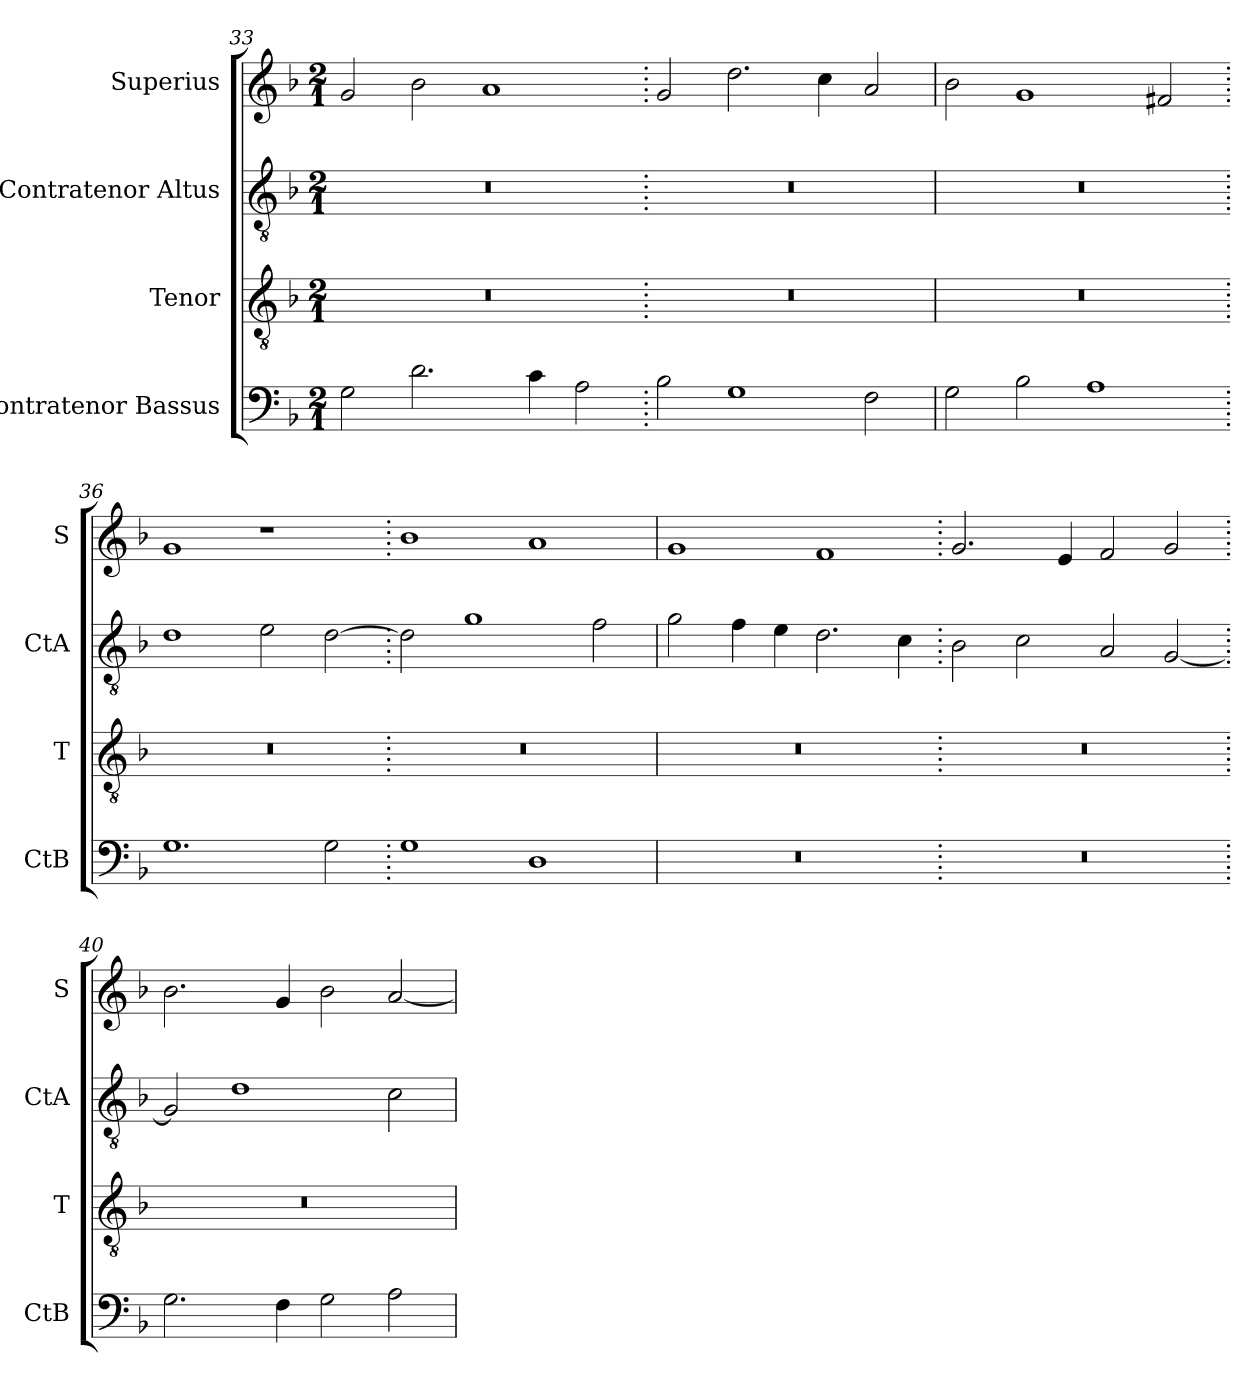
**kern	**kern	**kern	**kern
*part4	*part3	*part2	*part1
*staff4	*staff3	*staff2	*staff1
*I"Contratenor Bassus	*I"Tenor	*I"Contratenor   Altus	*I"Superius
*I'CtB	*I'T	*I'CtA	*I'S
*clefF4	*clefGv2	*clefGv2	*clefG2
*k[b-]	*k[b-]	*k[b-]	*k[b-]
*M2/1	*M2/1	*M2/1	*M2/1
=33	=33	=33	=33
2G	0r	0r	2g
2.d	.	.	2b-
.	.	.	1a
4c	.	.	.
2A	.	.	.
=34.	=34.	=34.	=34.
2B-	0r	0r	2g
1G	.	.	2.dd
.	.	.	4cc
2F	.	.	2a
=35	=35	=35	=35
2G	0r	0r	2b-
2B-	.	.	1g
1A	.	.	.
.	.	.	2f#X
=36.	=36.	=36.	=36.
1.G	0r	1d	1g
.	.	2e	1r
2G	.	[2d	.
=37.	=37.	=37.	=37.
1G	0r	2d]	1b-
.	.	1g	.
1D	.	.	1a
.	.	2f	.
=38	=38	=38	=38
0r	0r	2g	1g
.	.	4f	.
.	.	4e	.
.	.	2.d	1f
.	.	4c	.
=39.	=39.	=39.	=39.
0r	0r	2B-	2.g
.	.	2c	.
.	.	.	4e
.	.	2A	2f
.	.	[2G	2g
=40.	=40.	=40.	=40.
2.G	0r	2G]	2.b-
.	.	1d	.
4F	.	.	4g
2G	.	.	2b-
2A	.	2c	[2a
=	=	=	=
*-	*-	*-	*-
